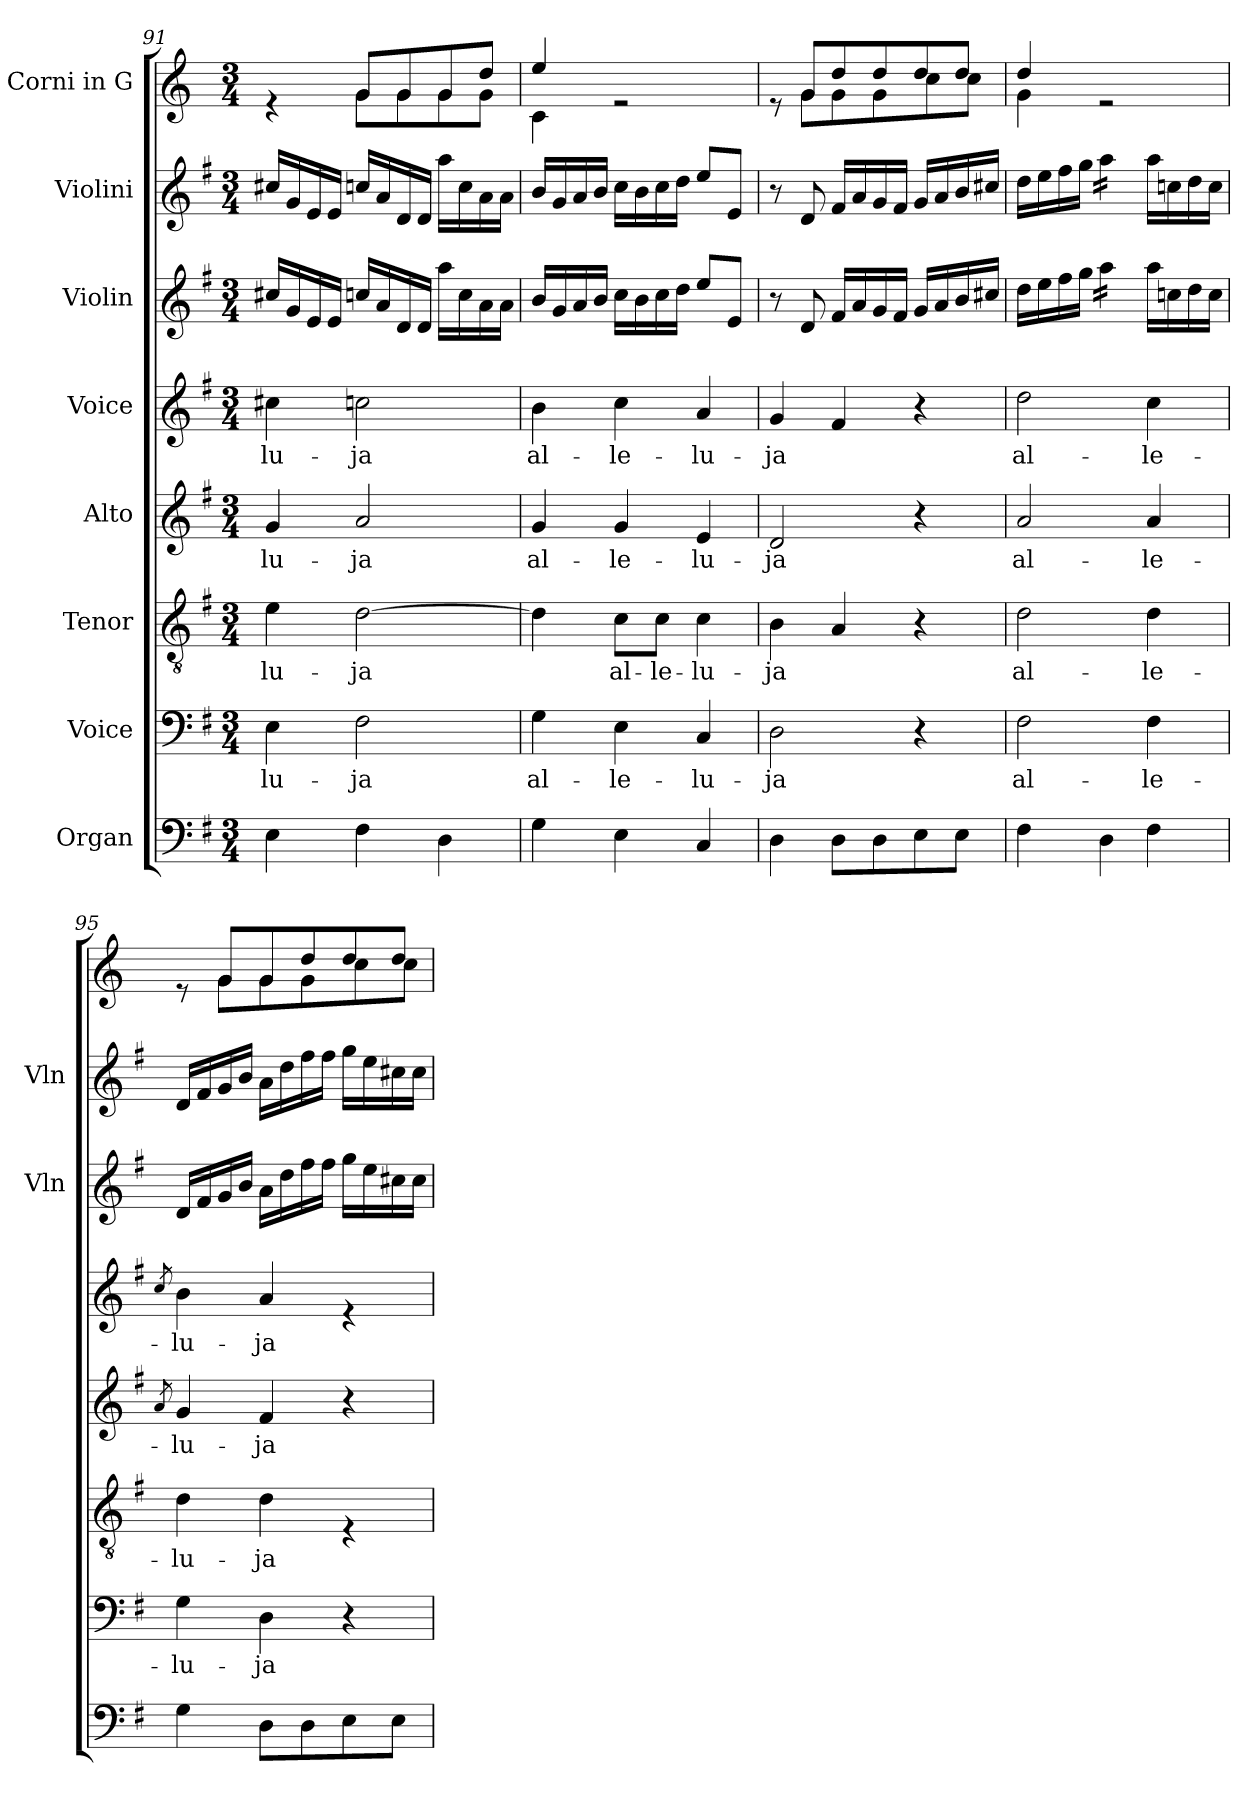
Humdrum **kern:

**kern	**kern	**text	**kern	**text	**kern	**text	**kern	**text	**kern	**kern	**kern
*part8	*part7	*part7	*part6	*part6	*part5	*part5	*part4	*part4	*part3	*part2	*part1
*staff8	*staff7	*staff7	*staff6	*staff6	*staff5	*staff5	*staff4	*staff4	*staff3	*staff2	*staff1
*I"Organ	*I"Voice	*	*I"Tenor	*	*I"Alto	*	*I"Voice	*	*I"Violin	*I"Violini	*I"Corni in G
*	*	*	*	*	*	*	*	*	*I'Vln	*I'Vln	*
*clefF4	*clefF4	*	*clefGv2	*	*clefG2	*	*clefG2	*	*clefG2	*clefG2	*clefG2
*	*	*	*	*	*	*	*	*	*	*	*ITrd3c5
*k[f#]	*k[f#]	*	*k[f#]	*	*k[f#]	*	*k[f#]	*	*k[f#]	*k[f#]	*k[f#]
*M3/4	*M3/4	*	*M3/4	*	*M3/4	*	*M3/4	*	*M3/4	*M3/4	*M3/4
=91	=91	=91	=91	=91	=91	=91	=91	=91	=91	=91	=91
!	!	!LO:LY:b	!	!LO:LY:b	!	!LO:LY:b	!	!LO:LY:b	!	!	!
*	*	*	*	*	*	*	*	*	*	*	*^
4E\	4E\	-lu-	4e\	-lu-	4g/	-lu-	4cc#X\	-lu-	16cc#X/LL	16cc#X/LL	4re	4ryy
.	.	.	.	.	.	.	.	.	16g/	16g/	.	.
.	.	.	.	.	.	.	.	.	16e/	16e/	.	.
.	.	.	.	.	.	.	.	.	16e/JJ	16e/JJ	.	.
!	!	!LO:LY:b	!	!LO:LY:b	!	!LO:LY:b	!	!LO:LY:b	!	!	!	!
4F#\	2F#\	-ja	[2d\	-ja	2a/	-ja	2ccn\	-ja	16ccn/LL	16ccn/LL	8d/L	8d\L
.	.	.	.	.	.	.	.	.	16a/	16a/	.	.
.	.	.	.	.	.	.	.	.	16d/	16d/	8d/	8d\
.	.	.	.	.	.	.	.	.	16d/JJ	16d/JJ	.	.
4D\	.	.	.	.	.	.	.	.	16aa\LL	16aa\LL	8d/	8d\
.	.	.	.	.	.	.	.	.	16cc\	16cc\	.	.
.	.	.	.	.	.	.	.	.	16a\	16a\	8a/J	8d\J
.	.	.	.	.	.	.	.	.	16a\JJ	16a\JJ	.	.
=92	=92	=92	=92	=92	=92	=92	=92	=92	=92	=92	=92	=92
!	!	!LO:LY:b	!	!	!	!LO:LY:b	!	!LO:LY:b	!	!	!	!
4G\	4G\	al-	4d\]	.	4g/	al-	4b\	al-	16b/LL	16b/LL	4b/	4G\
.	.	.	.	.	.	.	.	.	16g/	16g/	.	.
.	.	.	.	.	.	.	.	.	16a/	16a/	.	.
.	.	.	.	.	.	.	.	.	16b/JJ	16b/JJ	.	.
!	!	!LO:LY:b	!	!LO:LY:b	!	!LO:LY:b	!	!LO:LY:b	!	!	!	!
4E\	4E\	-le-	8c\L	al-	4g/	-le-	4cc\	-le-	16cc\LL	16cc\LL	2re	2ryy
.	.	.	.	.	.	.	.	.	16b\	16b\	.	.
!	!	!	!	!LO:LY:b	!	!	!	!	!	!	!	!
.	.	.	8c\J	-le-	.	.	.	.	16cc\	16cc\	.	.
.	.	.	.	.	.	.	.	.	16dd\JJ	16dd\JJ	.	.
!	!	!LO:LY:b	!	!LO:LY:b	!	!LO:LY:b	!	!LO:LY:b	!	!	!	!
4C/	4C/	-lu-	4c\	-lu-	4e/	-lu-	4a/	-lu-	8ee/L	8ee/L	.	.
.	.	.	.	.	.	.	.	.	8e/J	8e/J	.	.
!!LO:PB:g=z	!!
=93	=93	=93	=93	=93	=93	=93	=93	=93	=93	=93	=93	=93
!	!	!LO:LY:b	!	!LO:LY:b	!	!LO:LY:b	!	!LO:LY:b	!	!	!	!
4D\	2D\	-ja	4B\	-ja	2d/	-ja	4g/	-ja	8r	8r	8re	8ryy
.	.	.	.	.	.	.	.	.	8d/	8d/	8d/L	8d\L
8D\L	.	.	4A/	.	.	.	4f#/	.	16f#/LL	16f#/LL	8a/	8d\
.	.	.	.	.	.	.	.	.	16a/	16a/	.	.
8D\	.	.	.	.	.	.	.	.	16g/	16g/	8a/	8d\
.	.	.	.	.	.	.	.	.	16f#/JJ	16f#/JJ	.	.
8E\	4r	.	4r	.	4r	.	4r	.	16g/LL	16g/LL	8a/	8g\
.	.	.	.	.	.	.	.	.	16a/	16a/	.	.
8E\J	.	.	.	.	.	.	.	.	16b/	16b/	8a/J	8g\J
.	.	.	.	.	.	.	.	.	16cc#X/JJ	16cc#X/JJ	.	.
=94	=94	=94	=94	=94	=94	=94	=94	=94	=94	=94	=94	=94
!	!	!LO:LY:b	!	!LO:LY:b	!	!LO:LY:b	!	!LO:LY:b	!	!	!	!
4F#\	2F#\	al-	2d\	al-	2a/	al-	2dd\	al-	16dd\LL	16dd\LL	4a/	4d\
.	.	.	.	.	.	.	.	.	16ee\	16ee\	.	.
.	.	.	.	.	.	.	.	.	16ff#\	16ff#\	.	.
.	.	.	.	.	.	.	.	.	16gg\JJ	16gg\JJ	.	.
*	*	*	*	*	*	*	*	*	*tremolo	*	*	*
*	*	*	*	*	*	*	*	*	*	*tremolo	*	*
4D\	.	.	.	.	.	.	.	.	16aa\LL	16aa\LL	2re	2ryy
.	.	.	.	.	.	.	.	.	16aa\	16aa\	.	.
.	.	.	.	.	.	.	.	.	16aa\	16aa\	.	.
.	.	.	.	.	.	.	.	.	16aa\JJ	16aa\JJ	.	.
*	*	*	*	*	*	*	*	*	*	*Xtremolo	*	*
*	*	*	*	*	*	*	*	*	*Xtremolo	*	*	*
!	!	!LO:LY:b	!	!LO:LY:b	!	!LO:LY:b	!	!LO:LY:b	!	!	!	!
4F#\	4F#\	-le-	4d\	-le-	4a/	-le-	4cc\	-le-	16aa\LL	16aa\LL	.	.
.	.	.	.	.	.	.	.	.	16ccn\	16ccn\	.	.
.	.	.	.	.	.	.	.	.	16dd\	16dd\	.	.
.	.	.	.	.	.	.	.	.	16cc\JJ	16cc\JJ	.	.
=95	=95	=95	=95	=95	=95	=95	=95	=95	=95	=95	=95	=95
.	.	.	.	.	8qa/	.	8qcc/	.	.	.	.	.
!	!	!LO:LY:b	!	!LO:LY:b	!	!LO:LY:b	!	!LO:LY:b	!	!	!	!
4G\	4G\	-lu-	4d\	-lu-	4g/	-lu-	4b\	-lu-	16d/LL	16d/LL	8re	8ryy
.	.	.	.	.	.	.	.	.	16f#/	16f#/	.	.
.	.	.	.	.	.	.	.	.	16g/	16g/	8d/L	8d\L
.	.	.	.	.	.	.	.	.	16b/JJ	16b/JJ	.	.
!	!	!LO:LY:b	!	!LO:LY:b	!	!LO:LY:b	!	!LO:LY:b	!	!	!	!
8D\L	4D\	-ja	4d\	-ja	4f#/	-ja	4a/	-ja	16a\LL	16a\LL	8d/	8d\
.	.	.	.	.	.	.	.	.	16dd\	16dd\	.	.
8D\	.	.	.	.	.	.	.	.	16ff#\	16ff#\	8a/	8d\
.	.	.	.	.	.	.	.	.	16ff#\JJ	16ff#\JJ	.	.
8E\	4r	.	4rE	.	4r	.	4re	.	16gg\LL	16gg\LL	8a/	8g\
.	.	.	.	.	.	.	.	.	16ee\	16ee\	.	.
8E\J	.	.	.	.	.	.	.	.	16cc#X\	16cc#X\	8a/J	8g\J
.	.	.	.	.	.	.	.	.	16cc#\JJ	16cc#\JJ	.	.
*	*	*	*	*	*	*	*	*	*	*	*v	*v
=	=	=	=	=	=	=	=	=	=	=	=
*-	*-	*-	*-	*-	*-	*-	*-	*-	*-	*-	*-
